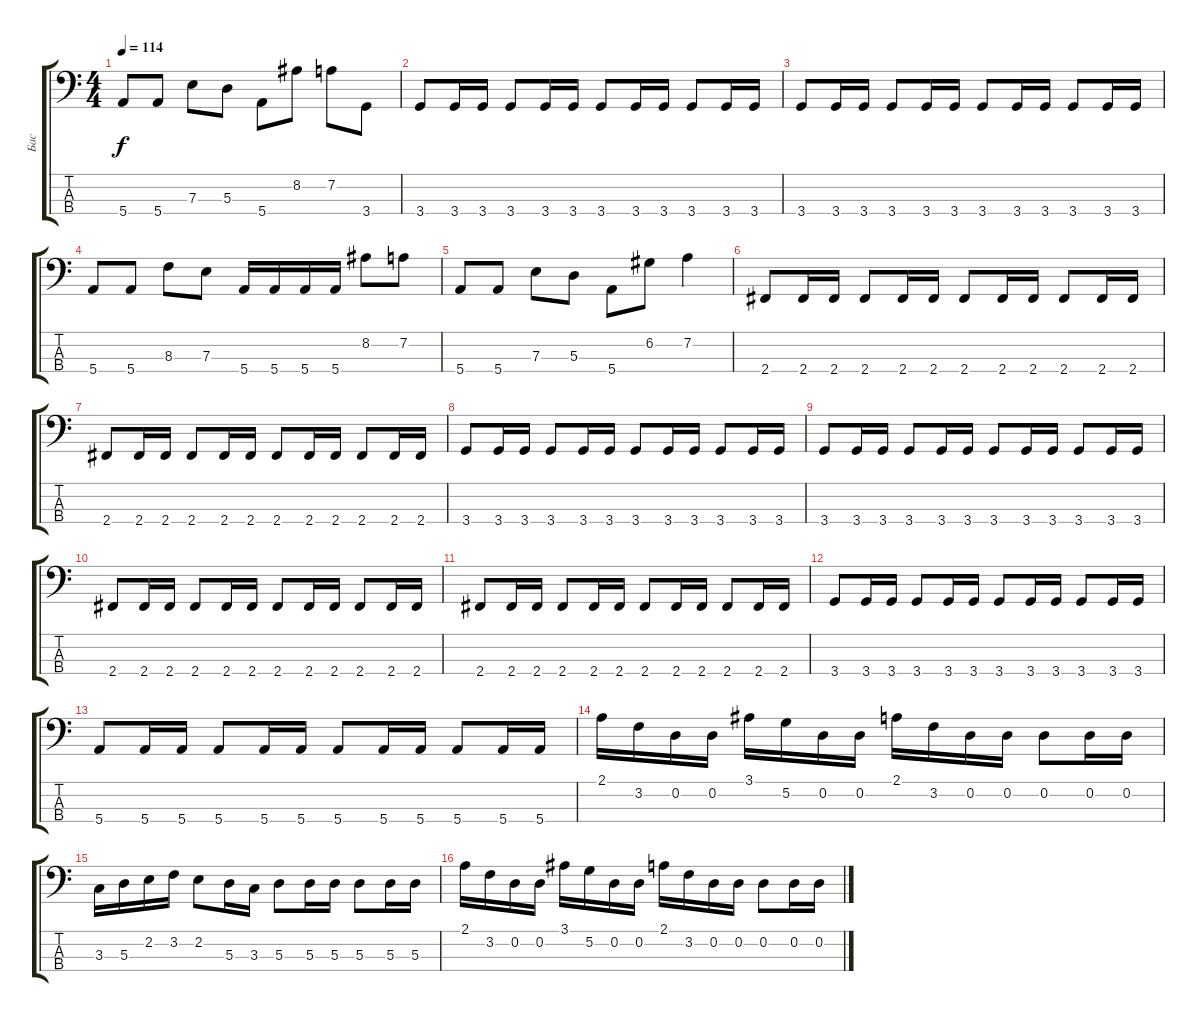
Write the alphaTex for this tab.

\track ("Бас" "Бас") {instrument electricbassfinger}
\staff {score tabs}
\tuning (G2 D2 A1 E1) {hide}
\ts (4 4)
\tempo 114
\clef f4
\ks c
5.4.8{dy f} 5.4.8 7.3.8 5.3.8 5.4.8 8.2.8 7.2.8 3.4.8 |
3.4.8 3.4.16 3.4.16 3.4.8 3.4.16 3.4.16 3.4.8 3.4.16 3.4.16 3.4.8 3.4.16 3.4.16 |
3.4.8 3.4.16 3.4.16 3.4.8 3.4.16 3.4.16 3.4.8 3.4.16 3.4.16 3.4.8 3.4.16 3.4.16 |
5.4.8 5.4.8 8.3.8 7.3.8 5.4.16 5.4.16 5.4.16 5.4.16 8.2.8 7.2.8 |
5.4.8 5.4.8 7.3.8 5.3.8 5.4.8 6.2.8 7.2.4 |
2.4.8 2.4.16 2.4.16 2.4.8 2.4.16 2.4.16 2.4.8 2.4.16 2.4.16 2.4.8 2.4.16 2.4.16 |
2.4.8 2.4.16 2.4.16 2.4.8 2.4.16 2.4.16 2.4.8 2.4.16 2.4.16 2.4.8 2.4.16 2.4.16 |
3.4.8 3.4.16 3.4.16 3.4.8 3.4.16 3.4.16 3.4.8 3.4.16 3.4.16 3.4.8 3.4.16 3.4.16 |
3.4.8 3.4.16 3.4.16 3.4.8 3.4.16 3.4.16 3.4.8 3.4.16 3.4.16 3.4.8 3.4.16 3.4.16 |
2.4.8 2.4.16 2.4.16 2.4.8 2.4.16 2.4.16 2.4.8 2.4.16 2.4.16 2.4.8 2.4.16 2.4.16 |
2.4.8 2.4.16 2.4.16 2.4.8 2.4.16 2.4.16 2.4.8 2.4.16 2.4.16 2.4.8 2.4.16 2.4.16 |
3.4.8 3.4.16 3.4.16 3.4.8 3.4.16 3.4.16 3.4.8 3.4.16 3.4.16 3.4.8 3.4.16 3.4.16 |
5.4.8 5.4.16 5.4.16 5.4.8 5.4.16 5.4.16 5.4.8 5.4.16 5.4.16 5.4.8 5.4.16 5.4.16 |
2.1.16 3.2.16 0.2.16 0.2.16 3.1.16 5.2.16 0.2.16 0.2.16 2.1.16 3.2.16 0.2.16 0.2.16 0.2.8 0.2.16 0.2.16 |
3.3.16 5.3.16 2.2.16 3.2.16 2.2.8 5.3.16 3.3.16 5.3.8 5.3.16 5.3.16 5.3.8 5.3.16 5.3.16 |
2.1.16 3.2.16 0.2.16 0.2.16 3.1.16 5.2.16 0.2.16 0.2.16 2.1.16 3.2.16 0.2.16 0.2.16 0.2.8 0.2.16 0.2.16
